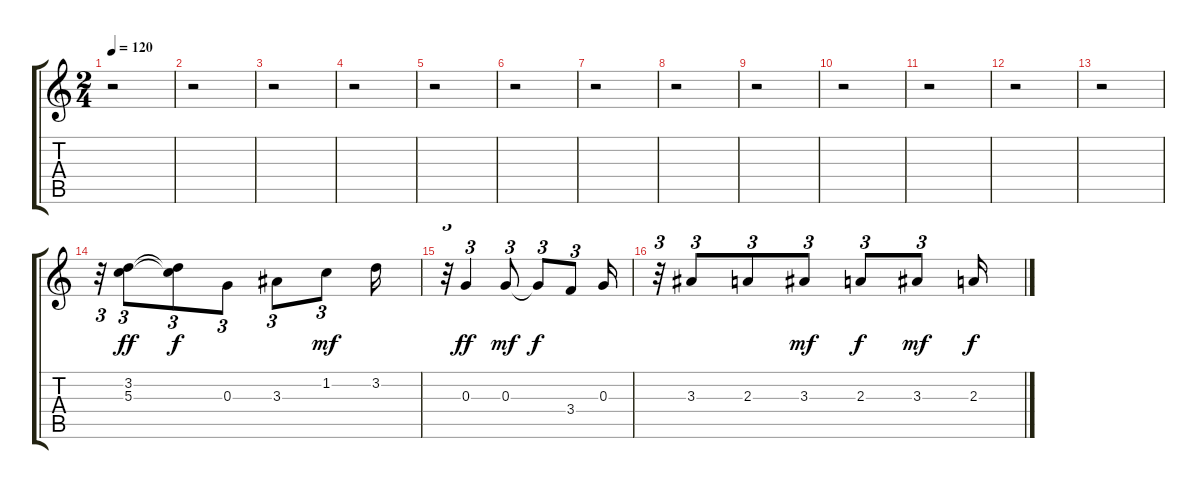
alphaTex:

\track "" {instrument electricguitarclean}
\staff {score tabs}
\tuning (E4 B3 G3 D3 A2 E2) {hide}
\ts (2 4)
\tempo 120
\clef g2
\ks c
r.2{dy mf} |
r.2 |
r.2 |
r.2 |
r.2 |
r.2 |
r.2 |
r.2 |
r.2 |
r.2 |
r.2 |
r.2 |
r.2 |
r.32{tu (3 2)} (3.2 5.3).8{tu (3 2) dy ff} (3.2{t} 5.3{t}).8{tu (3 2) dy f} 0.3.8{tu (3 2)} 3.3.8{tu (3 2)} 1.2.8{tu (3 2) dy mf} 3.2.16 |
r.32{tu (3 2)} 0.3.4{tu (3 2) dy ff} 0.3.8{tu (3 2) dy mf} 0.3{t}.8{tu (3 2) dy f} 3.4.8{tu (3 2)} 0.3.16 |
r.32{tu (3 2)} 3.3.8{tu (3 2)} 2.3.8{tu (3 2)} 3.3.8{tu (3 2) dy mf} 2.3.8{tu (3 2) dy f} 3.3.8{tu (3 2) dy mf} 2.3.16{dy f}
